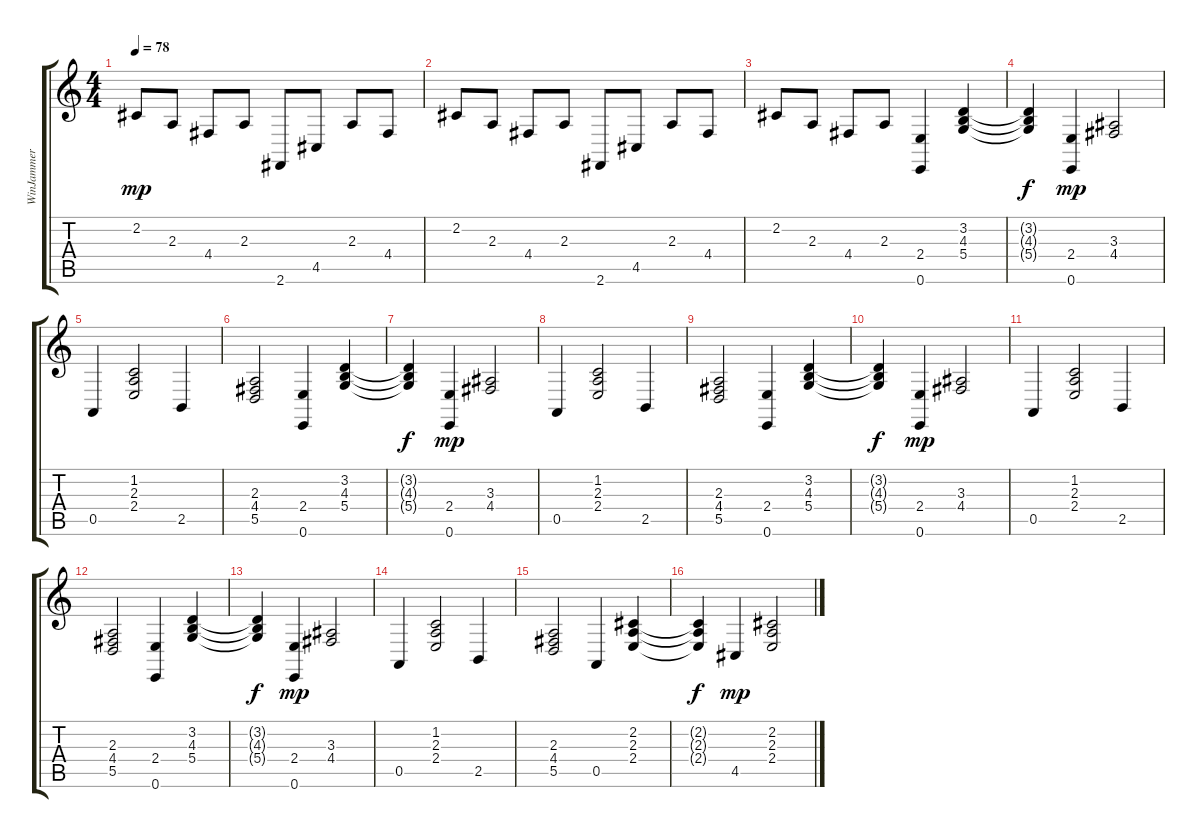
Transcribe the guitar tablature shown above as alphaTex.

\track ("WinJammer Demo" "WinJammer ") {instrument acousticgrandpiano}
\staff {score tabs}
\tuning (E4 B3 G3 D3 A2 E2) {hide}
\ts (4 4)
\tempo 78
\clef g2
\ks c
2.2.8{dy mp} 2.3.8 4.4.8 2.3.8 2.6.8 4.5.8 2.3.8 4.4.8 |
2.2.8 2.3.8 4.4.8 2.3.8 2.6.8 4.5.8 2.3.8 4.4.8 |
2.2.8 2.3.8 4.4.8 2.3.8 (2.4 0.6).4 (3.2 4.3 5.4).4 |
(3.2{t} 4.3{t} 5.4{t}).4{dy f} (2.4 0.6).4{dy mp} (3.3 4.4).2 |
0.5.4 (1.2 2.3 2.4).2 2.5.4 |
(2.3 4.4 5.5).2 (2.4 0.6).4 (3.2 4.3 5.4).4 |
(3.2{t} 4.3{t} 5.4{t}).4{dy f} (2.4 0.6).4{dy mp} (3.3 4.4).2 |
0.5.4 (1.2 2.3 2.4).2 2.5.4 |
(2.3 4.4 5.5).2 (2.4 0.6).4 (3.2 4.3 5.4).4 |
(3.2{t} 4.3{t} 5.4{t}).4{dy f} (2.4 0.6).4{dy mp} (3.3 4.4).2 |
0.5.4 (1.2 2.3 2.4).2 2.5.4 |
(2.3 4.4 5.5).2 (2.4 0.6).4 (3.2 4.3 5.4).4 |
(3.2{t} 4.3{t} 5.4{t}).4{dy f} (2.4 0.6).4{dy mp} (3.3 4.4).2 |
0.5.4 (1.2 2.3 2.4).2 2.5.4 |
(2.3 4.4 5.5).2 0.5.4 (2.2 2.3 2.4).4 |
(2.2{t} 2.3{t} 2.4{t}).4{dy f} 4.5.4{dy mp} (2.2 2.3 2.4).2
